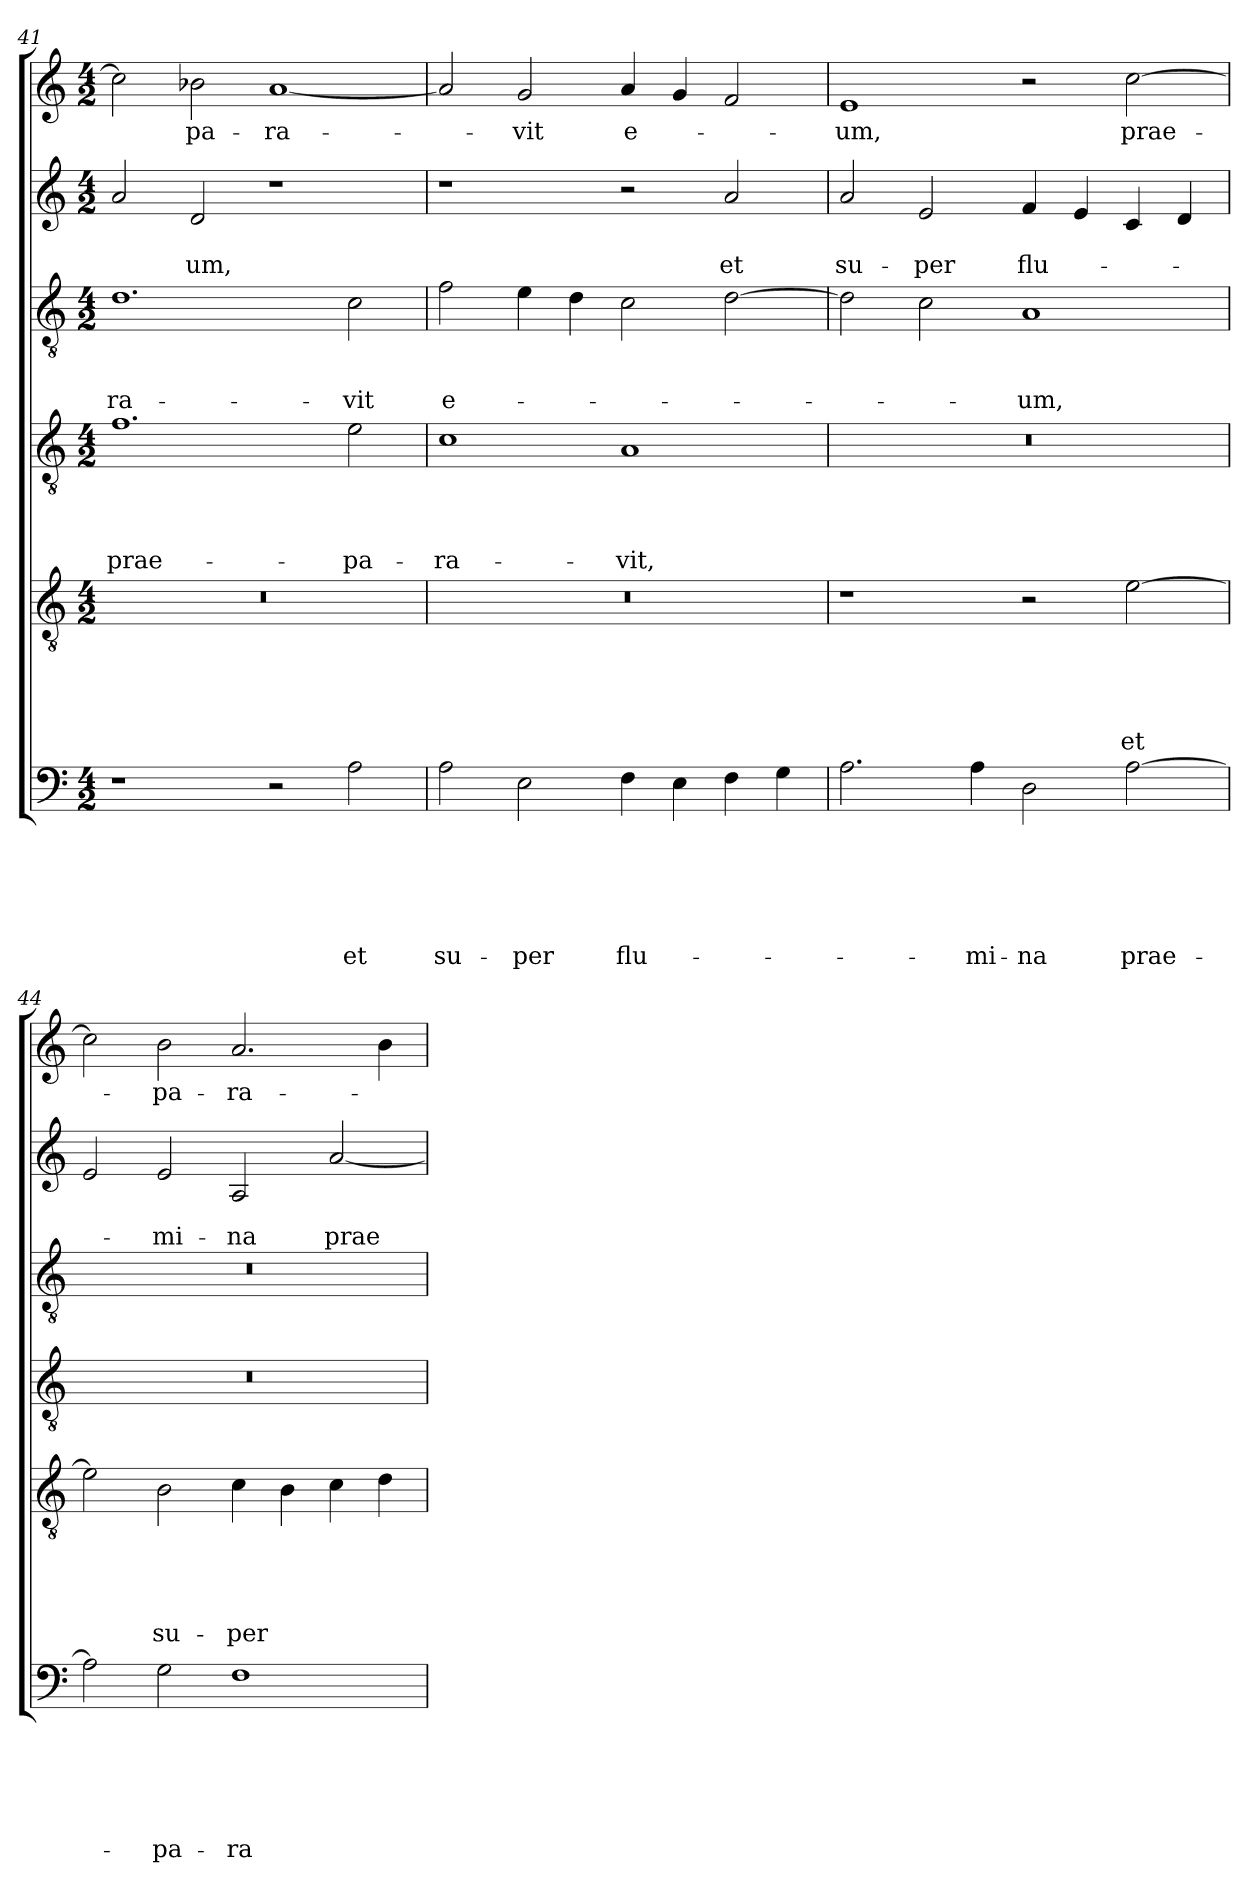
**kern	**text	**text	**text	**text	**text	**text	**kern	**text	**text	**text	**text	**text	**kern	**text	**text	**text	**text	**kern	**text	**text	**text	**kern	**text	**text	**kern	**text
*part6	*part6	*part6	*part6	*part6	*part6	*part6	*part5	*part5	*part5	*part5	*part5	*part5	*part4	*part4	*part4	*part4	*part4	*part3	*part3	*part3	*part3	*part2	*part2	*part2	*part1	*part1
*staff6	*staff6	*staff6	*staff6	*staff6	*staff6	*staff6	*staff5	*staff5	*staff5	*staff5	*staff5	*staff5	*staff4	*staff4	*staff4	*staff4	*staff4	*staff3	*staff3	*staff3	*staff3	*staff2	*staff2	*staff2	*staff1	*staff1
*clefF4	*	*	*	*	*	*	*clefGv2	*	*	*	*	*	*clefGv2	*	*	*	*	*clefGv2	*	*	*	*clefG2	*	*	*clefG2	*
*k[]	*	*	*	*	*	*	*k[]	*	*	*	*	*	*k[]	*	*	*	*	*k[]	*	*	*	*k[]	*	*	*k[]	*
*C:	*	*	*	*	*	*	*C:	*	*	*	*	*	*C:	*	*	*	*	*C:	*	*	*	*C:	*	*	*C:	*
*M4/2	*	*	*	*	*	*	*M4/2	*	*	*	*	*	*M4/2	*	*	*	*	*M4/2	*	*	*	*M4/2	*	*	*M4/2	*
=41	=41	=41	=41	=41	=41	=41	=41	=41	=41	=41	=41	=41	=41	=41	=41	=41	=41	=41	=41	=41	=41	=41	=41	=41	=41	=41
!	!	!	!	!	!	!	!	!	!	!	!	!	!	!	!	!	!LO:LY:b	!	!	!	!LO:LY:b	!	!	!	!	!
1r	.	.	.	.	.	.	0r	.	.	.	.	.	1.f	.	.	.	prae-	1.d	.	.	-ra-	2a/	.	.	2cc\]	.
!	!	!	!	!	!	!	!	!	!	!	!	!	!	!	!	!	!	!	!	!	!	!	!	!LO:LY:b	!	!LO:LY:b
.	.	.	.	.	.	.	.	.	.	.	.	.	.	.	.	.	.	.	.	.	.	2d/	.	-um,	2b-X\	-pa-
!	!	!	!	!	!	!	!	!	!	!	!	!	!	!	!	!	!	!	!	!	!	!	!	!	!	!LO:LY:b
2r	.	.	.	.	.	.	.	.	.	.	.	.	.	.	.	.	.	.	.	.	.	1r	.	.	[1a	-ra-
!	!	!	!	!	!	!LO:LY:b	!	!	!	!	!	!	!	!	!	!	!LO:LY:b	!	!	!	!LO:LY:b	!	!	!	!	!
2A\	.	.	.	.	.	et	.	.	.	.	.	.	2e\	.	.	.	-pa-	2c\	.	.	-vit	.	.	.	.	.
=42	=42	=42	=42	=42	=42	=42	=42	=42	=42	=42	=42	=42	=42	=42	=42	=42	=42	=42	=42	=42	=42	=42	=42	=42	=42	=42
!	!	!	!	!	!	!LO:LY:b	!	!	!	!	!	!	!	!	!	!	!LO:LY:b	!	!	!	!LO:LY:b	!	!	!	!	!
2A\	.	.	.	.	.	su-	0r	.	.	.	.	.	1c	.	.	.	-ra-	2f\	.	.	e-	1r	.	.	2a/]	.
!	!	!	!	!	!	!LO:LY:b	!	!	!	!	!	!	!	!	!	!	!	!	!	!	!	!	!	!	!	!LO:LY:b
2E\	.	.	.	.	.	-per	.	.	.	.	.	.	.	.	.	.	.	4e\	.	.	.	.	.	.	2g/	-vit
.	.	.	.	.	.	.	.	.	.	.	.	.	.	.	.	.	.	4d\	.	.	.	.	.	.	.	.
!	!	!	!	!	!	!LO:LY:b	!	!	!	!	!	!	!	!	!	!	!LO:LY:b	!	!	!	!	!	!	!	!	!LO:LY:b
4F\	.	.	.	.	.	flu-	.	.	.	.	.	.	1A	.	.	.	-vit,	2c\	.	.	.	2r	.	.	4a/	e-
4E\	.	.	.	.	.	.	.	.	.	.	.	.	.	.	.	.	.	.	.	.	.	.	.	.	4g/	.
!	!	!	!	!	!	!	!	!	!	!	!	!	!	!	!	!	!	!	!	!	!	!	!	!LO:LY:b	!	!
4F\	.	.	.	.	.	.	.	.	.	.	.	.	.	.	.	.	.	[2d\	.	.	.	2a/	.	et	2f/	.
4G\	.	.	.	.	.	.	.	.	.	.	.	.	.	.	.	.	.	.	.	.	.	.	.	.	.	.
!!LO:LB:g=z
=43	=43	=43	=43	=43	=43	=43	=43	=43	=43	=43	=43	=43	=43	=43	=43	=43	=43	=43	=43	=43	=43	=43	=43	=43	=43	=43
!	!	!	!	!	!	!	!	!	!	!	!	!	!	!	!	!	!	!	!	!	!	!	!	!LO:LY:b	!	!LO:LY:b
2.A\	.	.	.	.	.	.	1r	.	.	.	.	.	0r	.	.	.	.	2d\]	.	.	.	2a/	.	su-	1e	-um,
!	!	!	!	!	!	!	!	!	!	!	!	!	!	!	!	!	!	!	!	!	!	!	!	!LO:LY:b	!	!
.	.	.	.	.	.	.	.	.	.	.	.	.	.	.	.	.	.	2c\	.	.	.	2e/	.	-per	.	.
!	!	!	!	!	!	!LO:LY:b	!	!	!	!	!	!	!	!	!	!	!	!	!	!	!	!	!	!	!	!
4A\	.	.	.	.	.	-mi-	.	.	.	.	.	.	.	.	.	.	.	.	.	.	.	.	.	.	.	.
!	!	!	!	!	!	!LO:LY:b	!	!	!	!	!	!	!	!	!	!	!	!	!	!	!LO:LY:b	!	!	!LO:LY:b	!	!
2D\	.	.	.	.	.	-na	2r	.	.	.	.	.	.	.	.	.	.	1A	.	.	-um,	4f/	.	flu-	2r	.
.	.	.	.	.	.	.	.	.	.	.	.	.	.	.	.	.	.	.	.	.	.	4e/	.	.	.	.
!	!	!	!	!	!	!LO:LY:b	!	!	!	!	!	!LO:LY:b	!	!	!	!	!	!	!	!	!	!	!	!	!	!LO:LY:b
[2A\	.	.	.	.	.	prae-	[2e\	.	.	.	.	et	.	.	.	.	.	.	.	.	.	4c/	.	.	[2cc\	prae-
.	.	.	.	.	.	.	.	.	.	.	.	.	.	.	.	.	.	.	.	.	.	4d/	.	.	.	.
=44	=44	=44	=44	=44	=44	=44	=44	=44	=44	=44	=44	=44	=44	=44	=44	=44	=44	=44	=44	=44	=44	=44	=44	=44	=44	=44
2A\]	.	.	.	.	.	.	2e\]	.	.	.	.	.	0r	.	.	.	.	0r	.	.	.	2e/	.	.	2cc\]	.
!	!	!	!	!	!	!LO:LY:b	!	!	!	!	!	!LO:LY:b	!	!	!	!	!	!	!	!	!	!	!	!LO:LY:b	!	!LO:LY:b
2G\	.	.	.	.	.	-pa-	2B\	.	.	.	.	su-	.	.	.	.	.	.	.	.	.	2e/	.	-mi-	2b\	-pa-
!	!	!	!	!	!	!LO:LY:b	!	!	!	!	!	!LO:LY:b	!	!	!	!	!	!	!	!	!	!	!	!LO:LY:b	!	!LO:LY:b
1F	.	.	.	.	.	-ra-	4c\	.	.	.	.	-per	.	.	.	.	.	.	.	.	.	2A/	.	-na	2.a/	-ra-
.	.	.	.	.	.	.	4B\	.	.	.	.	.	.	.	.	.	.	.	.	.	.	.	.	.	.	.
!	!	!	!	!	!	!	!	!	!	!	!	!	!	!	!	!	!	!	!	!	!	!	!	!LO:LY:b	!	!
.	.	.	.	.	.	.	4c\	.	.	.	.	.	.	.	.	.	.	.	.	.	.	[2a/	.	prae-	.	.
.	.	.	.	.	.	.	4d\	.	.	.	.	.	.	.	.	.	.	.	.	.	.	.	.	.	4b\	.
=	=	=	=	=	=	=	=	=	=	=	=	=	=	=	=	=	=	=	=	=	=	=	=	=	=	=
*-	*-	*-	*-	*-	*-	*-	*-	*-	*-	*-	*-	*-	*-	*-	*-	*-	*-	*-	*-	*-	*-	*-	*-	*-	*-	*-
